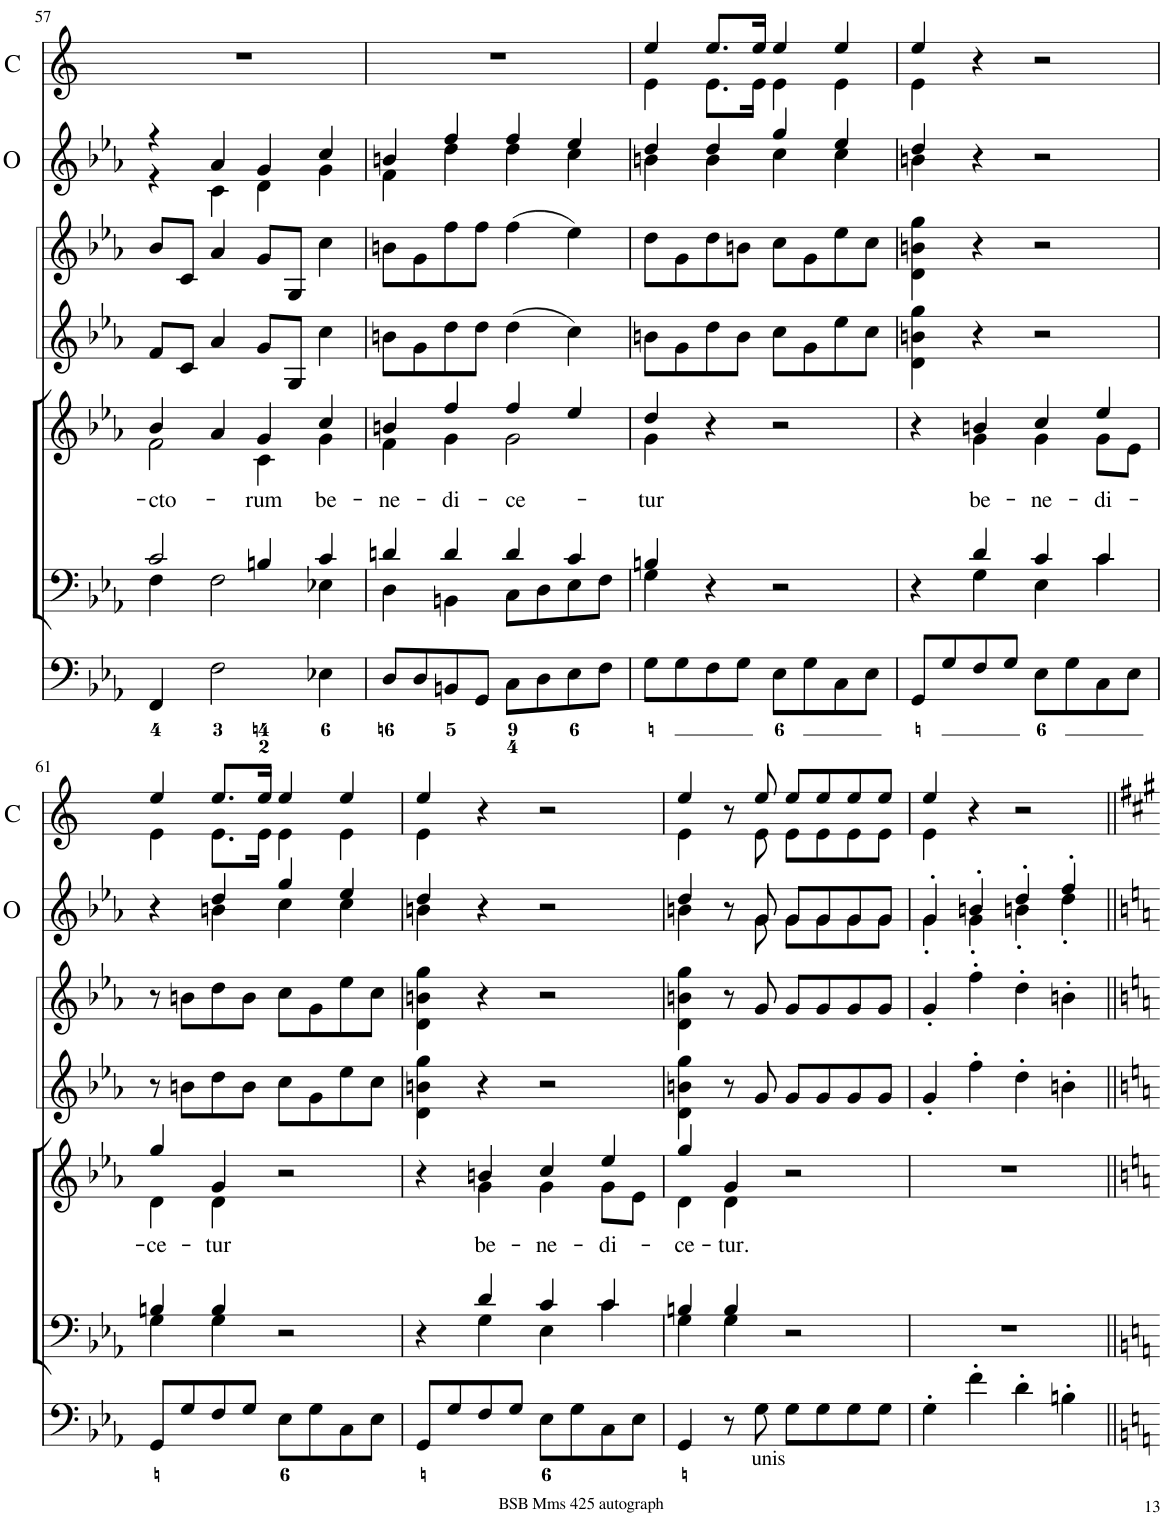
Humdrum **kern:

**kern	**kern	**kern	**text	**kern	**kern	**kern	**kern
*part7	*part6	*part5	*part5	*part4	*part3	*part2	*part1
*staff7	*staff6	*staff5	*staff5	*staff4	*staff3	*staff2	*staff1
*I"Organ	*I"Voice	*I"Voice	*	*I"Violin 2	*I"Violin 1	*I"Oboi	*I"Corni in Eb
*	*	*	*	*I'Vln	*I'Vln	*I'O	*I'C
!!LO:PB:g=z
*clefF4	*clefF4	*clefG2	*	*clefG2	*clefG2	*clefG2	*clefG2
*	*	*	*	*	*	*	*Trd5c9
*k[b-e-a-]	*k[b-e-a-]	*k[b-e-a-]	*	*k[b-e-a-]	*k[b-e-a-]	*k[b-e-a-]	*k[]
*M4/4	*M4/4	*M4/4	*	*M4/4	*M4/4	*M4/4	*M4/4
*met(c)	*met(c)	*met(c)	*	*met(c)	*met(c)	*met(c)	*met(c)
=57	=57	=57	=57	=57	=57	=57	=57
*	*^	*	*	*	*	*	*
!	!	!	!	!LO:LY:b	!	!	!	!
*	*	*	*^	*	*	*	*^	*
4FF/	2c/	4F\	4b-/	2f\	-cto-	8f/L	8b-/L	4r	4r	1r
.	.	.	.	.	.	8c/J	8c/J	.	.	.
2F\	.	2F\	4a-/	.	.	4a-/	4a-/	4a-/	4c\	.
!	!	!	!	!	!LO:LY:b	!	!	!	!	!
.	4Bn/	.	4g/	4c\	-rum	8g/L	8g/L	4g/	4d\	.
.	.	.	.	.	.	8G/J	8G/J	.	.	.
!	!	!	!	!	!LO:LY:b	!	!	!	!	!
4E-X\	4c/	4E-X\	4cc/	4g\	be-	4cc\	4cc\	4cc/	4g\	.
=58	=58	=58	=58	=58	=58	=58	=58	=58	=58	=58
!	!	!	!	!	!LO:LY:b	!	!	!	!	!
8D/L	4dn/	4D\	4bn/	4f\	-ne-	8bn\L	8bn\L	4bn/	4f\	1r
8D/	.	.	.	.	.	8g\	8g\	.	.	.
!	!	!	!	!	!LO:LY:b	!	!	!	!	!
8BBn/	4d/	4BBn\	4ff/	4g\	-di-	8dd\	8ff\	4ff/	4dd\	.
8GG/J	.	.	.	.	.	8dd\J	8ff\J	.	.	.
!	!	!	!	!	!LO:LY:b	!	!	!	!	!
8C\L	4d/	8C\L	4ff/	2g\	-ce-	(4dd\	(4ff\	4ff/	4dd\	.
8D\	.	8D\	.	.	.	.	.	.	.	.
8E-\	4c/	8E-\	4ee-/	.	.	4cc\)	4ee-\)	4ee-/	4cc\	.
8F\J	.	8F\J	.	.	.	.	.	.	.	.
=59	=59	=59	=59	=59	=59	=59	=59	=59	=59	=59
!	!	!	!	!	!LO:LY:b	!	!	!	!	!
*	*	*	*	*	*	*	*	*	*	*^
8G\L	4Bn/	4G\	4dd/	4g\	-tur	8bn\L	8dd\L	4dd/	4bn\	4ee/	4e\
8G\	.	.	.	.	.	8g\	8g\	.	.	.	.
8F\	4r	2.ryy	4r	2.ryy	.	8dd\	8dd\	4dd/	4b\	8.ee/L	8.e\L
8G\J	.	.	.	.	.	8b\J	8bn\J	.	.	.	.
.	.	.	.	.	.	.	.	.	.	16ee/Jk	16e\Jk
8E-\L	2r	.	2r	.	.	8cc\L	8cc\L	4gg/	4cc\	4ee/	4e\
8G\	.	.	.	.	.	8g\	8g\	.	.	.	.
8C\	.	.	.	.	.	8ee-\	8ee-\	4ee-/	4cc\	4ee/	4e\
8E-\J	.	.	.	.	.	8cc\J	8cc\J	.	.	.	.
=60	=60	=60	=60	=60	=60	=60	=60	=60	=60	=60	=60
8GG/L	4r	4ryy	4r	4ryy	.	4d\ 4bn\ 4gg\	4d\ 4bn\ 4gg\	4dd/	4bn\	4ee/	4e\
8G/	.	.	.	.	.	.	.	.	.	.	.
!	!	!	!	!	!LO:LY:b	!	!	!	!	!	!
8F/	4d/	4G\	4bn/	4g\	be-	4r	4r	4r	2.ryy	4r	2.ryy
8G/J	.	.	.	.	.	.	.	.	.	.	.
!	!	!	!	!	!LO:LY:b	!	!	!	!	!	!
8E-\L	4c/	4E-\	4cc/	4g\	-ne-	2r	2r	2r	.	2r	.
8G\	.	.	.	.	.	.	.	.	.	.	.
!	!	!	!	!	!LO:LY:b	!	!	!	!	!	!
8C\	4c/	4c\	4ee-/	8g\L	-di-	.	.	.	.	.	.
8E-\J	.	.	.	8e-\J	.	.	.	.	.	.	.
!!LO:LB:g=z	!!
=61	=61	=61	=61	=61	=61	=61	=61	=61	=61	=61	=61
!	!	!	!	!	!LO:LY:b	!	!	!	!	!	!
8GG/L	4Bn/	4G\	4gg/	4d\	-ce-	8r	8r	4r	4ryy	4ee/	4e\
8G/	.	.	.	.	.	8bn\L	8bn\L	.	.	.	.
!	!	!	!	!	!LO:LY:b	!	!	!	!	!	!
8F/	4B/	4G\	4g/	4d\	-tur	8dd\	8dd\	4dd/	4bn\	8.ee/L	8.e\L
8G/J	.	.	.	.	.	8b\J	8b\J	.	.	.	.
.	.	.	.	.	.	.	.	.	.	16ee/Jk	16e\Jk
8E-\L	2r	2ryy	2r	2ryy	.	8cc\L	8cc\L	4gg/	4cc\	4ee/	4e\
8G\	.	.	.	.	.	8g\	8g\	.	.	.	.
8C\	.	.	.	.	.	8ee-\	8ee-\	4ee-/	4cc\	4ee/	4e\
8E-\J	.	.	.	.	.	8cc\J	8cc\J	.	.	.	.
=62	=62	=62	=62	=62	=62	=62	=62	=62	=62	=62	=62
8GG/L	4r	4ryy	4r	4ryy	.	4d\ 4bn\ 4gg\	4d\ 4bn\ 4gg\	4dd/	4bn\	4ee/	4e\
8G/	.	.	.	.	.	.	.	.	.	.	.
!	!	!	!	!	!LO:LY:b	!	!	!	!	!	!
8F/	4d/	4G\	4bn/	4g\	be-	4r	4r	4r	2.ryy	4r	2.ryy
8G/J	.	.	.	.	.	.	.	.	.	.	.
!	!	!	!	!	!LO:LY:b	!	!	!	!	!	!
8E-\L	4c/	4E-\	4cc/	4g\	-ne-	2r	2r	2r	.	2r	.
8G\	.	.	.	.	.	.	.	.	.	.	.
!	!	!	!	!	!LO:LY:b	!	!	!	!	!	!
8C\	4c/	4c\	4ee-/	8g\L	-di-	.	.	.	.	.	.
8E-\J	.	.	.	8e-\J	.	.	.	.	.	.	.
=63	=63	=63	=63	=63	=63	=63	=63	=63	=63	=63	=63
!	!	!	!	!	!LO:LY:b	!	!	!	!	!	!
4GG/	4Bn/	4G\	4gg/	4d\	-ce-	4d\ 4bn\ 4gg\	4d\ 4bn\ 4gg\	4dd/	4bn\	4ee/	4e\
!	!	!	!	!	!LO:LY:b	!	!	!	!	!	!
8r	4B/	4G\	4g/	4d\	-tur.	8r	8r	8r	8ryy	8r	8ryy
!LO:TX:b:t=unis	!	!	!	!	!	!	!	!	!	!	!
8G\	.	.	.	.	.	8g/	8g/	8g/	8g\	8ee/	8e\
8G\L	2r	2ryy	2r	2ryy	.	8g/L	8g/L	8g/L	8g\L	8ee/L	8e\L
8G\	.	.	.	.	.	8g/	8g/	8g/	8g\	8ee/	8e\
8G\	.	.	.	.	.	8g/	8g/	8g/	8g\	8ee/	8e\
8G\J	.	.	.	.	.	8g/J	8g/J	8g/J	8g\J	8ee/J	8e\J
*	*v	*v	*	*	*	*	*	*	*	*	*
*	*	*v	*v	*	*	*	*	*	*	*
=64	=64	=64	=64	=64	=64	=64	=64	=64	=64
4G'\	1r	1r	.	4g'/	4g'/	4g'/	4g'\	4ee/	4e\
4f'\	.	.	.	4ff'\	4ff'\	4bn'/	4g'\	4r	2.ryy
4d'\	.	.	.	4dd'\	4dd'\	4dd'/	4bn'\	2r	.
4Bn'\	.	.	.	4bn'\	4bn'\	4ff'/	4dd'\	.	.
*	*	*	*	*	*	*v	*v	*	*
*	*	*	*	*	*	*	*v	*v
=||	=||	=||	=||	=||	=||	=||	=||
*-	*-	*-	*-	*-	*-	*-	*-
